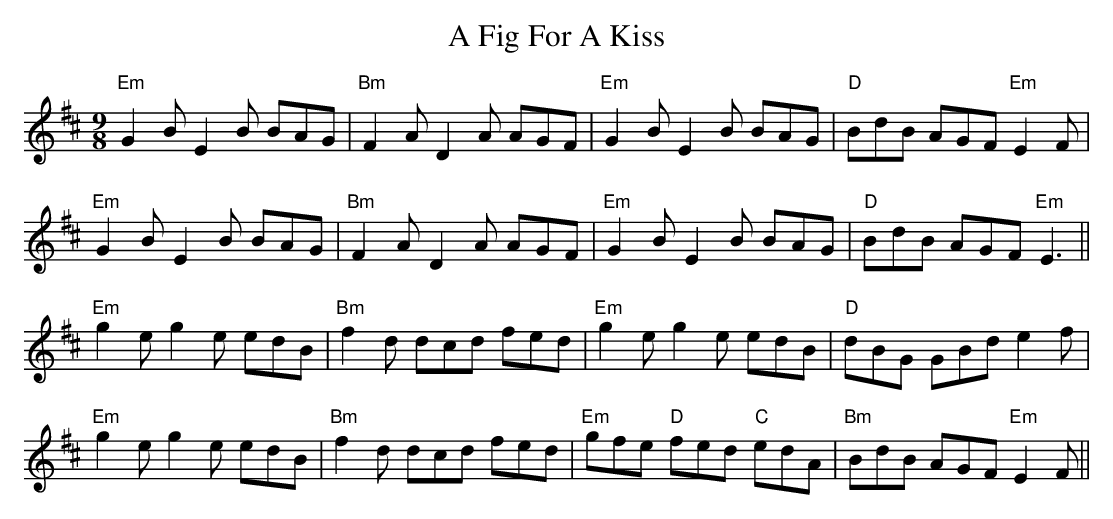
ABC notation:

X:1
T: A Fig For A Kiss
M: 9/8
L: 1/8
K: Edor
"Em"G2B E2B BAG|"Bm"F2A D2A AGF|"Em"G2B E2B BAG|"D"BdB AGF "Em"E2F|
"Em"G2B E2B BAG|"Bm"F2A D2A AGF|"Em"G2B E2B BAG|"D"BdB AGF "Em"E3||
"Em"g2e g2e edB|"Bm"f2d dcd fed|"Em"g2e g2e edB|"D"dBG GBd e2f|
"Em"g2e g2e edB|"Bm"f2d dcd fed|"Em"gfe "D"fed "C"edA|"Bm"BdB AGF "Em"E2F||
